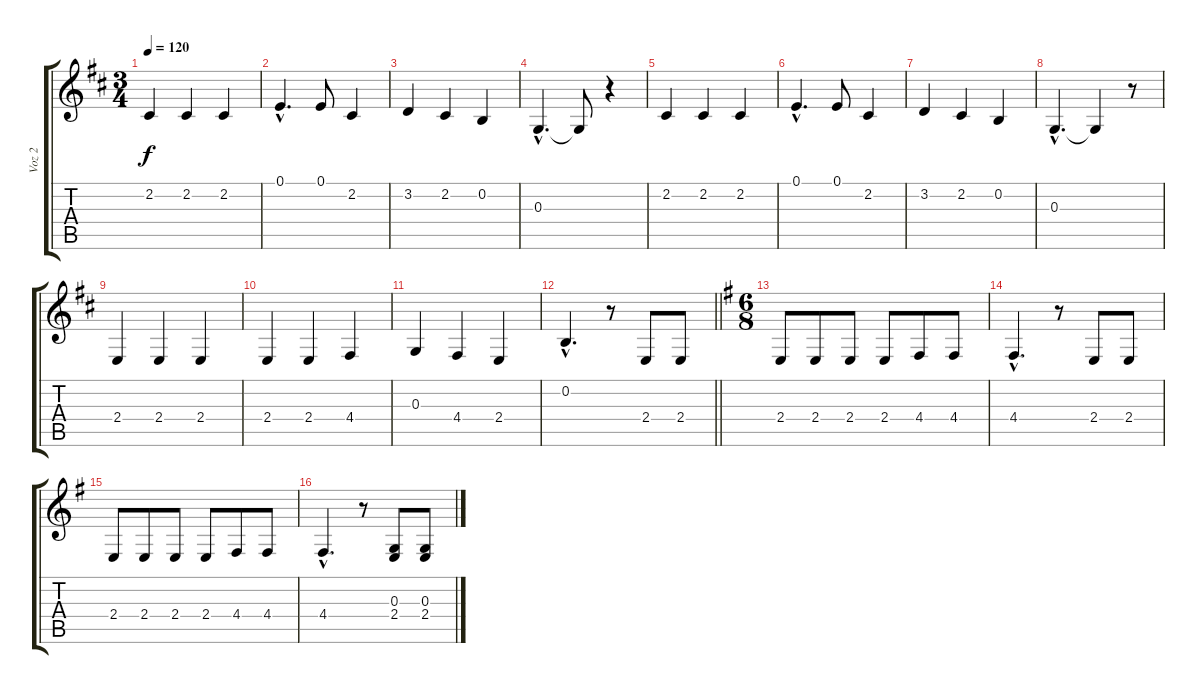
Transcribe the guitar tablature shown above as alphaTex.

\track ("Voz 2" "Voz 2") {instrument violin}
\staff {score tabs}
\tuning (E4 B3 G3 D3 A2 E2) {hide}
\ts (3 4)
\tempo 120
\clef g2
\ks d
2.2.4{dy f} 2.2.4 2.2.4 |
0.1{hac}.4{d} 0.1.8 2.2.4 |
3.2.4 2.2.4 0.2.4 |
0.3{hac}.4{d} 0.3{t}.8 r.4 |
2.2.4 2.2.4 2.2.4 |
0.1{hac}.4{d} 0.1.8 2.2.4 |
3.2.4 2.2.4 0.2.4 |
0.3{hac}.4{d} 0.3{t}.4 r.8 |
2.4.4 2.4.4 2.4.4 |
2.4.4 2.4.4 4.4.4 |
0.3.4 4.4.4 2.4.4 |
\barLineRight lightlight
0.2{hac}.4{d} r.8 2.4.8 2.4.8 |
\ts (6 8)
\ks g
2.4.8 2.4.8 2.4.8 2.4.8 4.4.8 4.4.8 |
4.4{hac}.4{d} r.8 2.4.8 2.4.8 |
2.4.8 2.4.8 2.4.8 2.4.8 4.4.8 4.4.8 |
4.4{hac}.4{d} r.8 (0.3 2.4).8 (0.3 2.4).8
